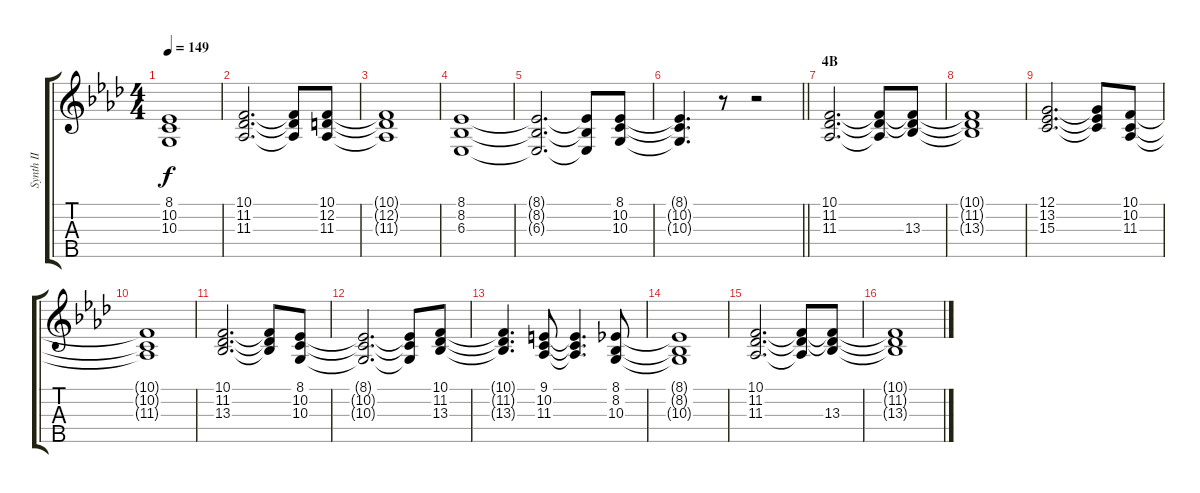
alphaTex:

\track ("Synth II" "Synth II") {instrument pad2warm}
\staff {score tabs}
\tuning (G3 D3 A2 E2 B1) {hide}
\ts (4 4)
\tempo 149
\clef g2
\ks ab
(8.1{t} 10.2{t} 10.3{t}).1{dy f} |
(10.1 11.2 11.3).2{d} (10.1{t} 11.2{t} 11.3{t}).8 (10.1 12.2 11.3).8 |
(10.1{t} 12.2{t} 11.3{t}).1 |
(8.1 8.2 6.3).1 |
(8.1{t} 8.2{t} 6.3{t}).2{d} (8.1{t} 8.2{t} 6.3{t}).8 (8.1 10.2 10.3).8 |
\barLineRight lightlight
(8.1{t} 10.2{t} 10.3{t}).4{d} r.8 r.2 |
\section ("" "4B")
(10.1 11.2 11.3).2{d} (10.1{t} 11.2{t} 11.3{t}).8 (10.1{t} 11.2{t} 13.3).8 |
(10.1{t} 11.2{t} 13.3{t}).1 |
(12.1 13.2 15.3).2{d} (12.1{t} 13.2{t} 15.3{t}).8 (10.1 10.2 11.3).8 |
(10.1{t} 10.2{t} 11.3{t}).1 |
(10.1 11.2 13.3).2{d} (10.1{t} 11.2{t} 13.3{t}).8 (8.1 10.2 10.3).8 |
(8.1{t} 10.2{t} 10.3{t}).2{d} (8.1{t} 10.2{t} 10.3{t}).8 (10.1 11.2 13.3).8 |
(10.1{t} 11.2{t} 13.3{t}).4{d} (9.1 10.2 11.3).8 (9.1{t} 10.2{t} 11.3{t}).4{d} (8.1 8.2 10.3).8 |
(8.1{t} 8.2{t} 10.3{t}).1 |
(10.1 11.2 11.3).2{d} (10.1{t} 11.2{t} 11.3{t}).8 (10.1{t} 11.2{t} 13.3).8 |
(10.1{t} 11.2{t} 13.3{t}).1
